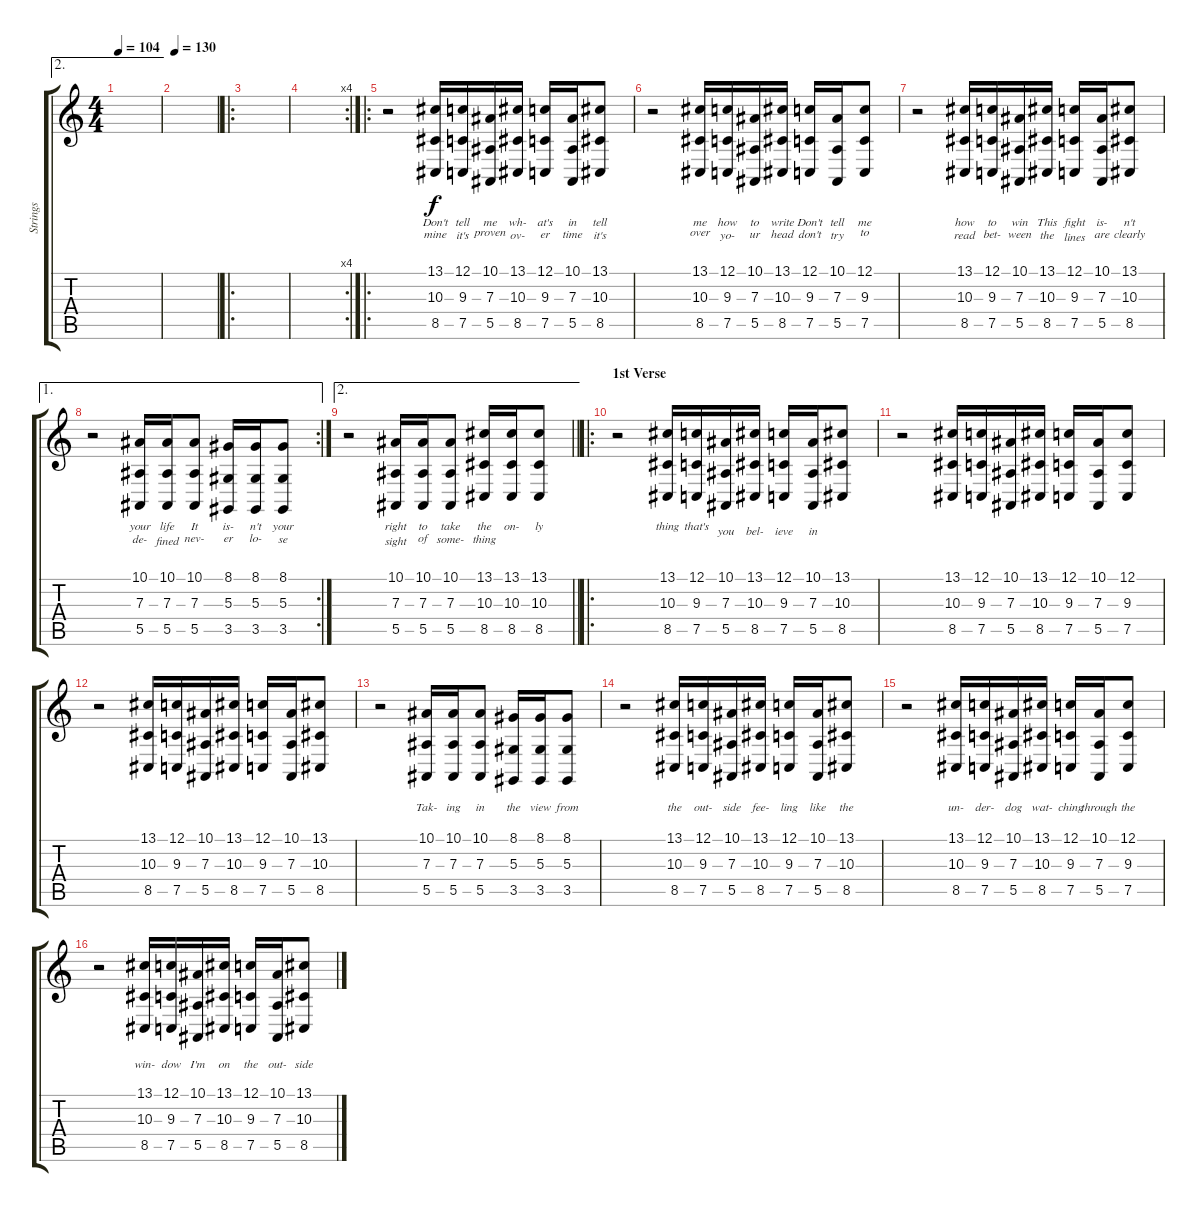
\track ("Strings" "Strings") {instrument stringensemble2}
\staff {score tabs}
\tuning (C4 G3 Eb3 Bb2 F2 C2) {hide}
\ae 2
\ts (4 4)
\tempo 104
\clef g2
\ks c
|
\tempo 130
|
\ro
|
\rc 4
|
\ro
r.2 (13.1 10.3 8.5).16{lyrics (0 "Don't") lyrics (1 "mine") lyrics (2 "") lyrics (3 "") lyrics (4 "")} (12.1 9.3 7.5).16{lyrics (0 "tell") lyrics (1 "it's") lyrics (2 "") lyrics (3 "") lyrics (4 "")} (10.1 7.3 5.5).16{lyrics (0 "me") lyrics (1 "proven") lyrics (2 "") lyrics (3 "") lyrics (4 "")} (13.1 10.3 8.5).16{lyrics (0 "wh-") lyrics (1 "ov-") lyrics (2 "") lyrics (3 "") lyrics (4 "")} (12.1 9.3 7.5).16{lyrics (0 "at's") lyrics (1 "er") lyrics (2 "") lyrics (3 "") lyrics (4 "")} (10.1 7.3 5.5).16{lyrics (0 "in") lyrics (1 "time") lyrics (2 "") lyrics (3 "") lyrics (4 "")} (13.1 10.3 8.5).8{lyrics (0 "tell") lyrics (1 "it's") lyrics (2 "") lyrics (3 "") lyrics (4 "")} |
r.2 (13.1 10.3 8.5).16{lyrics (0 "me") lyrics (1 "over") lyrics (2 "") lyrics (3 "") lyrics (4 "")} (12.1 9.3 7.5).16{lyrics (0 "how") lyrics (1 "yo-") lyrics (2 "") lyrics (3 "") lyrics (4 "")} (10.1 7.3 5.5).16{lyrics (0 "to") lyrics (1 "ur") lyrics (2 "") lyrics (3 "") lyrics (4 "")} (13.1 10.3 8.5).16{lyrics (0 "write") lyrics (1 "head") lyrics (2 "") lyrics (3 "") lyrics (4 "")} (12.1 9.3 7.5).16{lyrics (0 "Don't") lyrics (1 "don't") lyrics (2 "") lyrics (3 "") lyrics (4 "")} (10.1 7.3 5.5).16{lyrics (0 "tell") lyrics (1 "try") lyrics (2 "") lyrics (3 "") lyrics (4 "")} (12.1 9.3 7.5).8{lyrics (0 "me") lyrics (1 "to") lyrics (2 "") lyrics (3 "") lyrics (4 "")} |
r.2 (13.1 10.3 8.5).16{lyrics (0 "how") lyrics (1 "read") lyrics (2 "") lyrics (3 "") lyrics (4 "")} (12.1 9.3 7.5).16{lyrics (0 "to") lyrics (1 "bet-") lyrics (2 "") lyrics (3 "") lyrics (4 "")} (10.1 7.3 5.5).16{lyrics (0 "win") lyrics (1 "ween") lyrics (2 "") lyrics (3 "") lyrics (4 "")} (13.1 10.3 8.5).16{lyrics (0 "This") lyrics (1 "the") lyrics (2 "") lyrics (3 "") lyrics (4 "")} (12.1 9.3 7.5).16{lyrics (0 "fight") lyrics (1 "lines") lyrics (2 "") lyrics (3 "") lyrics (4 "")} (10.1 7.3 5.5).16{lyrics (0 "is-") lyrics (1 "are") lyrics (2 "") lyrics (3 "") lyrics (4 "")} (13.1 10.3 8.5).8{lyrics (0 "n't") lyrics (1 "clearly") lyrics (2 "") lyrics (3 "") lyrics (4 "")} |
\ae 1
\rc 2
r.2 (10.1 7.3 5.5).16{lyrics (0 "your") lyrics (1 "de-") lyrics (2 "") lyrics (3 "") lyrics (4 "")} (10.1 7.3 5.5).16{lyrics (0 "life") lyrics (1 "fined") lyrics (2 "") lyrics (3 "") lyrics (4 "")} (10.1 7.3 5.5).8{lyrics (0 "It") lyrics (1 "nev-") lyrics (2 "") lyrics (3 "") lyrics (4 "")} (8.1 5.3 3.5).16{lyrics (0 "is-") lyrics (1 "er") lyrics (2 "") lyrics (3 "") lyrics (4 "")} (8.1 5.3 3.5).16{lyrics (0 "n't") lyrics (1 "lo-") lyrics (2 "") lyrics (3 "") lyrics (4 "")} (8.1 5.3 3.5).8{lyrics (0 "your") lyrics (1 "se") lyrics (2 "") lyrics (3 "") lyrics (4 "")} |
\ae 2
\barLineRight lightlight
r.2 (10.1 7.3 5.5).16{lyrics (0 "right") lyrics (1 "sight") lyrics (2 "") lyrics (3 "") lyrics (4 "")} (10.1 7.3 5.5).16{lyrics (0 "to") lyrics (1 "of") lyrics (2 "") lyrics (3 "") lyrics (4 "")} (10.1 7.3 5.5).8{lyrics (0 "take") lyrics (1 "some-") lyrics (2 "") lyrics (3 "") lyrics (4 "")} (13.1 10.3 8.5).16{lyrics (0 "the") lyrics (1 "thing") lyrics (2 "") lyrics (3 "") lyrics (4 "")} (13.1 10.3 8.5).16{lyrics (0 "on-") lyrics (1 "") lyrics (2 "") lyrics (3 "") lyrics (4 "")} (13.1 10.3 8.5).8{lyrics (0 "ly") lyrics (1 "") lyrics (2 "") lyrics (3 "") lyrics (4 "")} |
\ro
\section ("" "1st Verse")
r.2 (13.1 10.3 8.5).16{lyrics (0 "thing") lyrics (1 "") lyrics (2 "") lyrics (3 "") lyrics (4 "")} (12.1 9.3 7.5).16{lyrics (0 "that's") lyrics (1 "") lyrics (2 "") lyrics (3 "") lyrics (4 "")} (10.1 7.3 5.5).16{lyrics (0 "") lyrics (1 "you") lyrics (2 "") lyrics (3 "") lyrics (4 "")} (13.1 10.3 8.5).16{lyrics (0 "") lyrics (1 "bel-") lyrics (2 "") lyrics (3 "") lyrics (4 "")} (12.1 9.3 7.5).16{lyrics (0 "") lyrics (1 "ieve") lyrics (2 "") lyrics (3 "") lyrics (4 "")} (10.1 7.3 5.5).16{lyrics (0 "") lyrics (1 "in") lyrics (2 "") lyrics (3 "") lyrics (4 "")} (13.1 10.3 8.5).8 |
r.2 (13.1 10.3 8.5).16 (12.1 9.3 7.5).16 (10.1 7.3 5.5).16 (13.1 10.3 8.5).16 (12.1 9.3 7.5).16 (10.1 7.3 5.5).16 (12.1 9.3 7.5).8 |
r.2 (13.1 10.3 8.5).16 (12.1 9.3 7.5).16 (10.1 7.3 5.5).16 (13.1 10.3 8.5).16 (12.1 9.3 7.5).16 (10.1 7.3 5.5).16 (13.1 10.3 8.5).8 |
r.2 (10.1 7.3 5.5).16{lyrics (0 "") lyrics (1 "") lyrics (2 "Tak-") lyrics (3 "") lyrics (4 "")} (10.1 7.3 5.5).16{lyrics (0 "") lyrics (1 "") lyrics (2 "ing") lyrics (3 "") lyrics (4 "")} (10.1 7.3 5.5).8{lyrics (0 "") lyrics (1 "") lyrics (2 "in") lyrics (3 "") lyrics (4 "")} (8.1 5.3 3.5).16{lyrics (0 "") lyrics (1 "") lyrics (2 "the") lyrics (3 "") lyrics (4 "")} (8.1 5.3 3.5).16{lyrics (0 "") lyrics (1 "") lyrics (2 "view") lyrics (3 "") lyrics (4 "")} (8.1 5.3 3.5).8{lyrics (0 "") lyrics (1 "") lyrics (2 "from") lyrics (3 "") lyrics (4 "")} |
r.2 (13.1 10.3 8.5).16{lyrics (0 "") lyrics (1 "") lyrics (2 "the") lyrics (3 "") lyrics (4 "")} (12.1 9.3 7.5).16{lyrics (0 "") lyrics (1 "") lyrics (2 "out-") lyrics (3 "") lyrics (4 "")} (10.1 7.3 5.5).16{lyrics (0 "") lyrics (1 "") lyrics (2 "side") lyrics (3 "") lyrics (4 "")} (13.1 10.3 8.5).16{lyrics (0 "") lyrics (1 "") lyrics (2 "fee-") lyrics (3 "") lyrics (4 "")} (12.1 9.3 7.5).16{lyrics (0 "") lyrics (1 "") lyrics (2 "ling") lyrics (3 "") lyrics (4 "")} (10.1 7.3 5.5).16{lyrics (0 "") lyrics (1 "") lyrics (2 "like") lyrics (3 "") lyrics (4 "")} (13.1 10.3 8.5).8{lyrics (0 "") lyrics (1 "") lyrics (2 "the") lyrics (3 "") lyrics (4 "")} |
r.2 (13.1 10.3 8.5).16{lyrics (0 "") lyrics (1 "") lyrics (2 "un-") lyrics (3 "") lyrics (4 "")} (12.1 9.3 7.5).16{lyrics (0 "") lyrics (1 "") lyrics (2 "der-") lyrics (3 "") lyrics (4 "")} (10.1 7.3 5.5).16{lyrics (0 "") lyrics (1 "") lyrics (2 "dog") lyrics (3 "") lyrics (4 "")} (13.1 10.3 8.5).16{lyrics (0 "") lyrics (1 "") lyrics (2 "wat-") lyrics (3 "") lyrics (4 "")} (12.1 9.3 7.5).16{lyrics (0 "") lyrics (1 "") lyrics (2 "ching") lyrics (3 "") lyrics (4 "")} (10.1 7.3 5.5).16{lyrics (0 "") lyrics (1 "") lyrics (2 "through") lyrics (3 "") lyrics (4 "")} (12.1 9.3 7.5).8{lyrics (0 "") lyrics (1 "") lyrics (2 "the") lyrics (3 "") lyrics (4 "")} |
r.2 (13.1 10.3 8.5).16{lyrics (0 "") lyrics (1 "") lyrics (2 "win-") lyrics (3 "") lyrics (4 "")} (12.1 9.3 7.5).16{lyrics (0 "") lyrics (1 "") lyrics (2 "dow") lyrics (3 "") lyrics (4 "")} (10.1 7.3 5.5).16{lyrics (0 "") lyrics (1 "") lyrics (2 "I'm") lyrics (3 "") lyrics (4 "")} (13.1 10.3 8.5).16{lyrics (0 "") lyrics (1 "") lyrics (2 "on") lyrics (3 "") lyrics (4 "")} (12.1 9.3 7.5).16{lyrics (0 "") lyrics (1 "") lyrics (2 "the") lyrics (3 "") lyrics (4 "")} (10.1 7.3 5.5).16{lyrics (0 "") lyrics (1 "") lyrics (2 "out-") lyrics (3 "") lyrics (4 "")} (13.1 10.3 8.5).8{lyrics (0 "") lyrics (1 "") lyrics (2 "side") lyrics (3 "") lyrics (4 "")}
